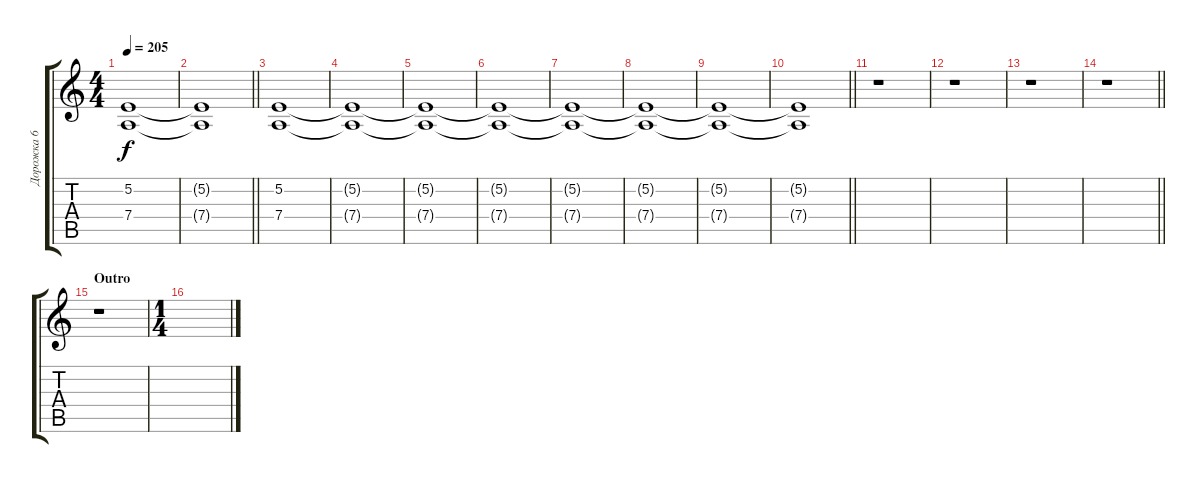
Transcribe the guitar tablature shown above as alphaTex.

\track ("Дорожка 6" "Дорожка 6") {instrument altosax}
\staff {score tabs}
\tuning (E4 B3 G3 D3 A2 E2) {hide}
\ts (4 4)
\tempo 205
\clef g2
\ks c
(5.2{t} 7.4{t}).1{dy f} |
\barLineRight lightlight
(5.2{t} 7.4{t}).1 |
(5.2 7.4).1{volume 12} |
(5.2{t} 7.4{t}).1 |
(5.2{t} 7.4{t}).1 |
(5.2{t} 7.4{t}).1 |
(5.2{t} 7.4{t}).1 |
(5.2{t} 7.4{t}).1 |
(5.2{t} 7.4{t}).1 |
\barLineRight lightlight
(5.2{t} 7.4{t}).1 |
r.1 |
r.1 |
r.1 |
\barLineRight lightlight
r.1 |
\section ("" "Outro")
r.1 |
\ts (1 4)
